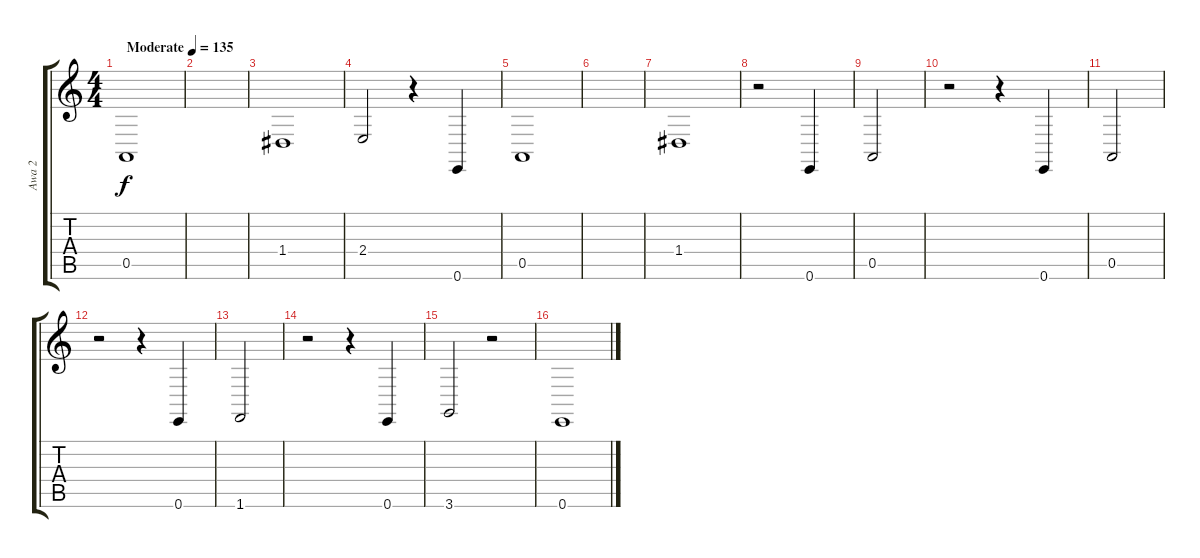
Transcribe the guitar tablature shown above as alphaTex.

\track ("Awa 2" "Awa 2") {instrument electricgrandpiano}
\staff {score tabs}
\tuning (E4 B3 G3 D3 A2 E2) {hide}
\ts (4 4)
\tempo (135 "Moderate")
\clef g2
\ks c
0.5.1{dy f instrument electricgrandpiano} |
|
1.4.1 |
2.4.2 r.4 0.6.4 |
0.5.1 |
|
1.4.1 |
r.2 0.6.4 |
0.5.2 |
r.2 r.4 0.6.4 |
0.5.2 |
r.2 r.4 0.6.4 |
1.6.2 |
r.2 r.4 0.6.4 |
3.6.2 r.2 |
0.6.1
